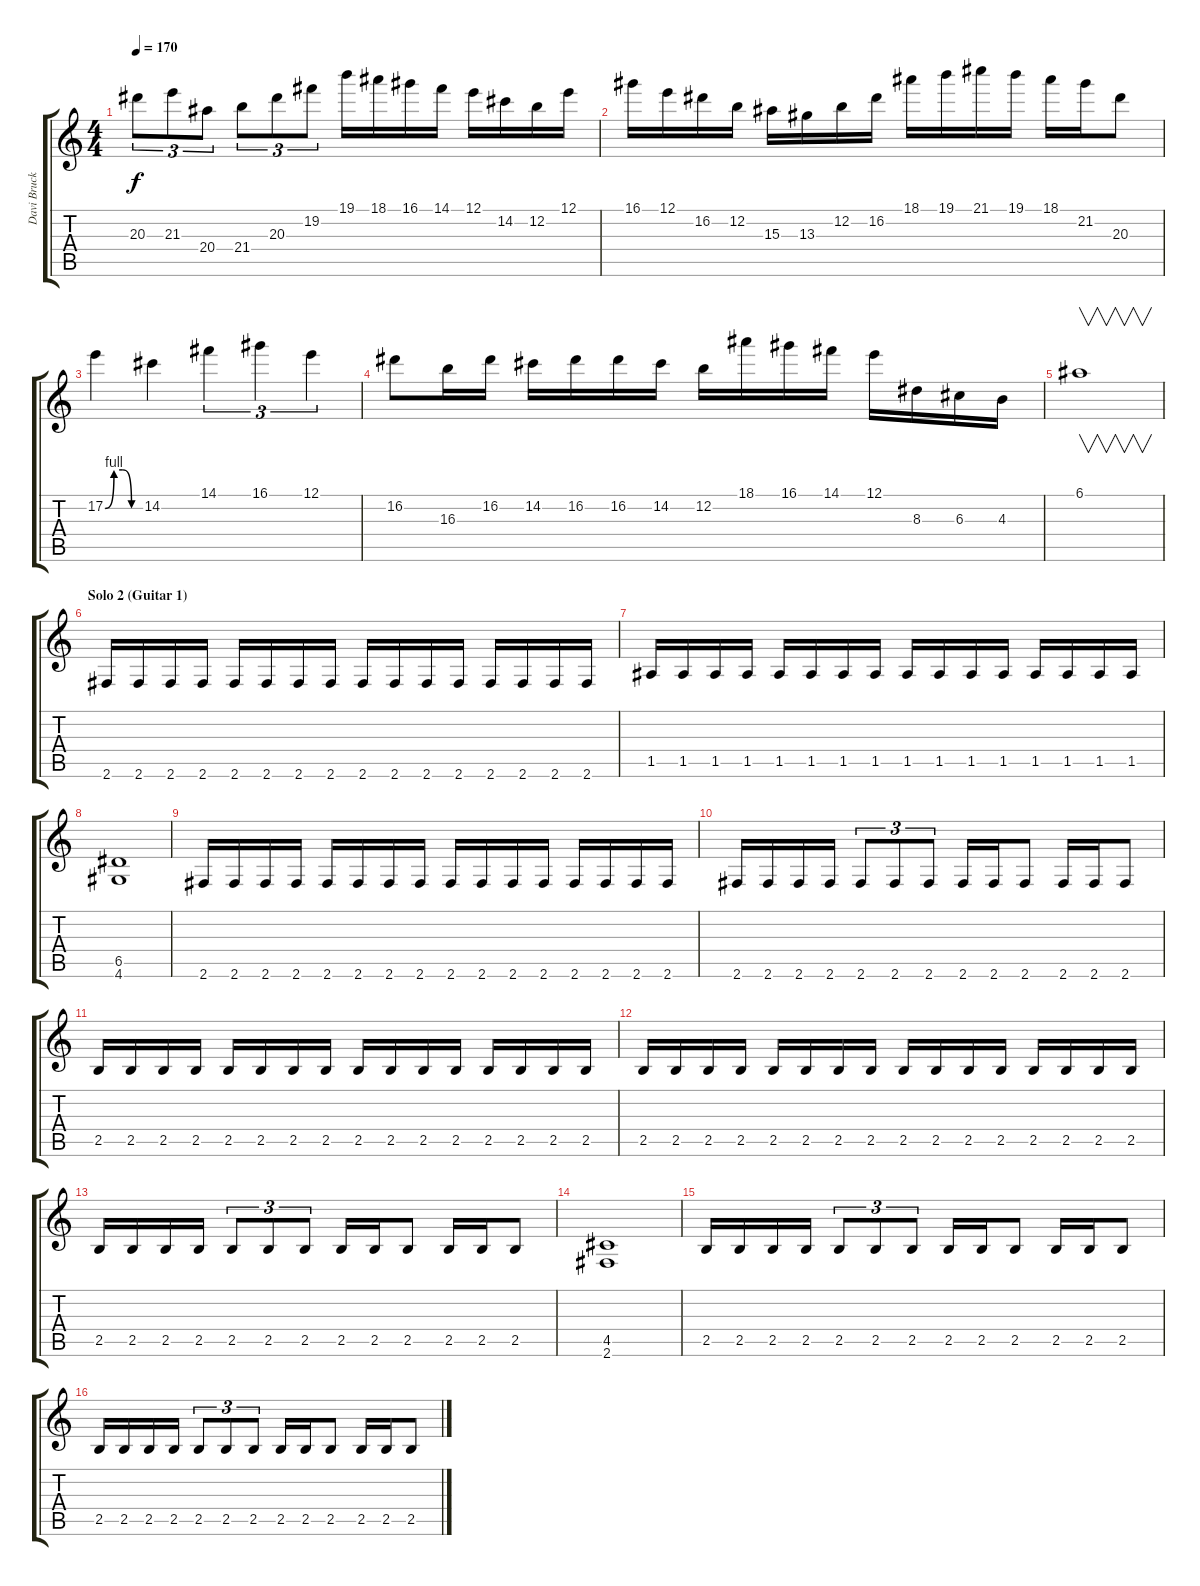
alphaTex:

\track ("Davi Bruck" "Davi Bruck") {instrument distortionguitar}
\staff {score tabs}
\tuning (E4 B3 G3 D3 A2 E2) {hide}
\ts (4 4)
\tempo 170
\clef g2
\ks c
20.3.8{tu (3 2) dy f} 21.3.8{tu (3 2)} 20.4.8{tu (3 2)} 21.4.8{tu (3 2)} 20.3.8{tu (3 2)} 19.2.8{tu (3 2)} 19.1.16 18.1.16 16.1.16 14.1.16 12.1.16 14.2.16 12.2.16 12.1.16 |
16.1.16 12.1.16 16.2.16 12.2.16 15.3.16 13.3.16 12.2.16 16.2.16 18.1.16 19.1.16 21.1.16 19.1.16 18.1.16 21.2.16 20.3.8 |
17.2{be (custom 0 0 15 4 30 4 45 0 60 0)}.4 14.2.4 14.1.4{tu (3 2)} 16.1.4{tu (3 2)} 12.1.4{tu (3 2)} |
16.2.8 16.3.16 16.2.16 14.2.16 16.2.16 16.2.16 14.2.16 12.2.16 18.1.16 16.1.16 14.1.16 12.1.16 8.3.16 6.3.16 4.3.16 |
6.1.1{v} |
\section ("" "Solo 2 (Guitar 1)")
2.6.16 2.6.16 2.6.16 2.6.16 2.6.16 2.6.16 2.6.16 2.6.16 2.6.16 2.6.16 2.6.16 2.6.16 2.6.16 2.6.16 2.6.16 2.6.16 |
1.5.16 1.5.16 1.5.16 1.5.16 1.5.16 1.5.16 1.5.16 1.5.16 1.5.16 1.5.16 1.5.16 1.5.16 1.5.16 1.5.16 1.5.16 1.5.16 |
(6.5 4.6).1 |
2.6.16 2.6.16 2.6.16 2.6.16 2.6.16 2.6.16 2.6.16 2.6.16 2.6.16 2.6.16 2.6.16 2.6.16 2.6.16 2.6.16 2.6.16 2.6.16 |
2.6.16 2.6.16 2.6.16 2.6.16 2.6.8{tu (3 2)} 2.6.8{tu (3 2)} 2.6.8{tu (3 2)} 2.6.16 2.6.16 2.6.8 2.6.16 2.6.16 2.6.8 |
2.5.16 2.5.16 2.5.16 2.5.16 2.5.16 2.5.16 2.5.16 2.5.16 2.5.16 2.5.16 2.5.16 2.5.16 2.5.16 2.5.16 2.5.16 2.5.16 |
2.5.16 2.5.16 2.5.16 2.5.16 2.5.16 2.5.16 2.5.16 2.5.16 2.5.16 2.5.16 2.5.16 2.5.16 2.5.16 2.5.16 2.5.16 2.5.16 |
2.5.16 2.5.16 2.5.16 2.5.16 2.5.8{tu (3 2)} 2.5.8{tu (3 2)} 2.5.8{tu (3 2)} 2.5.16 2.5.16 2.5.8 2.5.16 2.5.16 2.5.8 |
(4.5 2.6).1 |
2.5.16 2.5.16 2.5.16 2.5.16 2.5.8{tu (3 2)} 2.5.8{tu (3 2)} 2.5.8{tu (3 2)} 2.5.16 2.5.16 2.5.8 2.5.16 2.5.16 2.5.8 |
2.5.16 2.5.16 2.5.16 2.5.16 2.5.8{tu (3 2)} 2.5.8{tu (3 2)} 2.5.8{tu (3 2)} 2.5.16 2.5.16 2.5.8 2.5.16 2.5.16 2.5.8
